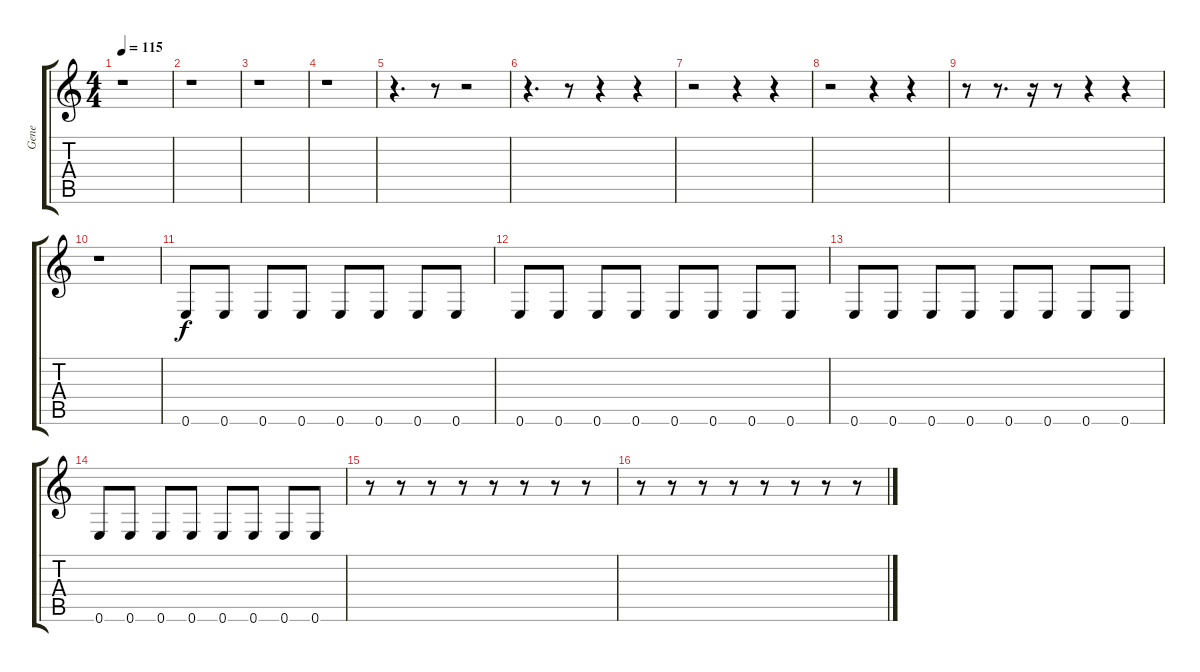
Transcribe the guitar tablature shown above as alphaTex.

\track ("Gene" "Gene") {instrument electricbasspick}
\staff {score tabs}
\tuning (E4 B3 G3 D3 A2 E2) {hide}
\ts (4 4)
\tempo 115
\clef g2
\ks c
r.1{dy f} |
r.1 |
r.1 |
r.1 |
r.4{d} r.8 r.2 |
r.4{d} r.8 r.4 r.4 |
r.2 r.4 r.4 |
r.2 r.4 r.4 |
r.8 r.8{d} r.16 r.8 r.4 r.4 |
r.1 |
0.6.8 0.6.8 0.6.8 0.6.8 0.6.8 0.6.8 0.6.8 0.6.8 |
0.6.8 0.6.8 0.6.8 0.6.8 0.6.8 0.6.8 0.6.8 0.6.8 |
0.6.8 0.6.8 0.6.8 0.6.8 0.6.8 0.6.8 0.6.8 0.6.8 |
0.6.8 0.6.8 0.6.8 0.6.8 0.6.8 0.6.8 0.6.8 0.6.8 |
r.8 r.8 r.8 r.8 r.8 r.8 r.8 r.8 |
r.8 r.8 r.8 r.8 r.8 r.8 r.8 r.8
